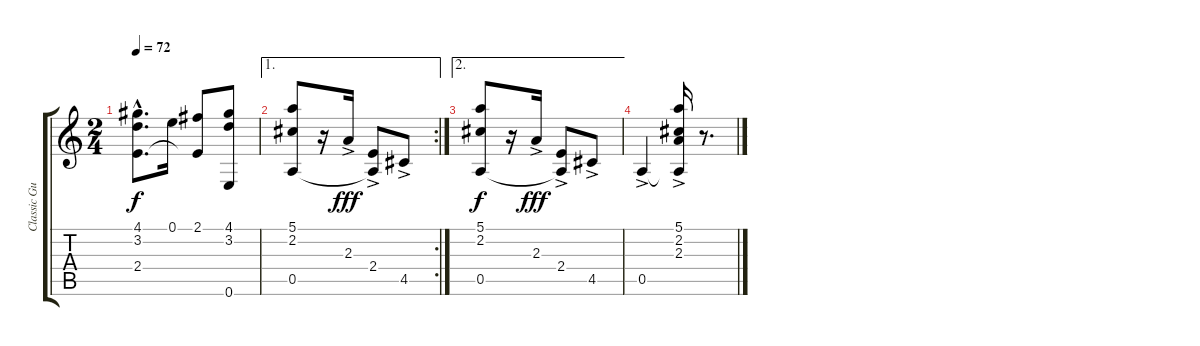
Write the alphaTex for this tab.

\track ("Classic Guitar" "Classic Gu") {instrument acousticguitarnylon}
\staff {score tabs}
\tuning (E4 B3 G3 D3 A2 E2) {hide}
\ts (2 4)
\tempo 72
\clef g2
\ks aminor
(4.1{hac} 3.2{hac} 2.4{hac}).8{d dy f} 0.1.16 (2.1 2.4{t}).8 (4.1 3.2 0.6).8 |
\ae 1
\rc 2
(5.1 2.2 0.5).8 r.16 2.3{ac}.16{dy fff} (2.4{ac} 0.5{t}).8 4.5{ac}.8 |
\ae 2
(5.1 2.2 0.5).8{dy f} r.16 2.3{ac}.16{dy fff} (2.4{ac} 0.5{t}).8 4.5{ac}.8 |
0.5{ac}.4 (5.1{ac} 2.2{ac} 2.3{ac} 0.5{t}).16 r.8{d}
